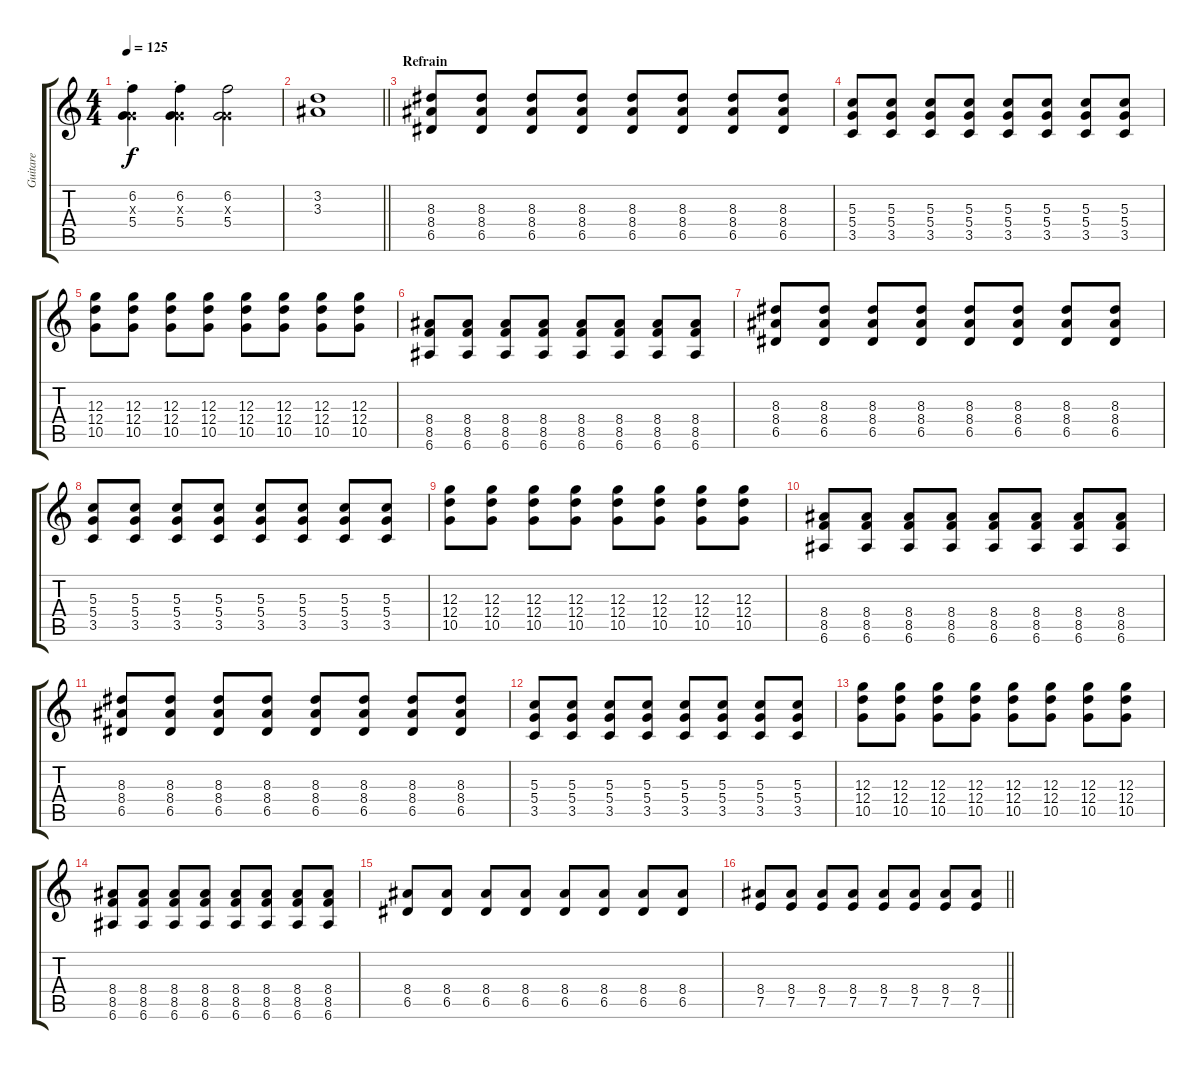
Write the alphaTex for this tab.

\track ("Guitare" "Guitare") {instrument distortionguitar}
\staff {score tabs}
\tuning (E4 B3 G3 D3 A2 E2) {hide}
\ts (4 4)
\tempo 125
\clef g2
\ks c
(6.2{st} 0.3{x} 5.4{st}).4{dy f} (6.2{st} 0.3{x} 5.4{st}).4 (6.2 0.3{x} 5.4).2 |
\barLineRight lightlight
(3.2 3.3).1 |
\section ("" "Refrain")
(8.3 8.4 6.5).8 (8.3 8.4 6.5).8 (8.3 8.4 6.5).8 (8.3 8.4 6.5).8 (8.3 8.4 6.5).8 (8.3 8.4 6.5).8 (8.3 8.4 6.5).8 (8.3 8.4 6.5).8 |
(5.3 5.4 3.5).8 (5.3 5.4 3.5).8 (5.3 5.4 3.5).8 (5.3 5.4 3.5).8 (5.3 5.4 3.5).8 (5.3 5.4 3.5).8 (5.3 5.4 3.5).8 (5.3 5.4 3.5).8 |
(12.3 12.4 10.5).8 (12.3 12.4 10.5).8 (12.3 12.4 10.5).8 (12.3 12.4 10.5).8 (12.3 12.4 10.5).8 (12.3 12.4 10.5).8 (12.3 12.4 10.5).8 (12.3 12.4 10.5).8 |
(8.4 8.5 6.6).8 (8.4 8.5 6.6).8 (8.4 8.5 6.6).8 (8.4 8.5 6.6).8 (8.4 8.5 6.6).8 (8.4 8.5 6.6).8 (8.4 8.5 6.6).8 (8.4 8.5 6.6).8 |
(8.3 8.4 6.5).8 (8.3 8.4 6.5).8 (8.3 8.4 6.5).8 (8.3 8.4 6.5).8 (8.3 8.4 6.5).8 (8.3 8.4 6.5).8 (8.3 8.4 6.5).8 (8.3 8.4 6.5).8 |
(5.3 5.4 3.5).8 (5.3 5.4 3.5).8 (5.3 5.4 3.5).8 (5.3 5.4 3.5).8 (5.3 5.4 3.5).8 (5.3 5.4 3.5).8 (5.3 5.4 3.5).8 (5.3 5.4 3.5).8 |
(12.3 12.4 10.5).8 (12.3 12.4 10.5).8 (12.3 12.4 10.5).8 (12.3 12.4 10.5).8 (12.3 12.4 10.5).8 (12.3 12.4 10.5).8 (12.3 12.4 10.5).8 (12.3 12.4 10.5).8 |
(8.4 8.5 6.6).8 (8.4 8.5 6.6).8 (8.4 8.5 6.6).8 (8.4 8.5 6.6).8 (8.4 8.5 6.6).8 (8.4 8.5 6.6).8 (8.4 8.5 6.6).8 (8.4 8.5 6.6).8 |
(8.3 8.4 6.5).8 (8.3 8.4 6.5).8 (8.3 8.4 6.5).8 (8.3 8.4 6.5).8 (8.3 8.4 6.5).8 (8.3 8.4 6.5).8 (8.3 8.4 6.5).8 (8.3 8.4 6.5).8 |
(5.3 5.4 3.5).8 (5.3 5.4 3.5).8 (5.3 5.4 3.5).8 (5.3 5.4 3.5).8 (5.3 5.4 3.5).8 (5.3 5.4 3.5).8 (5.3 5.4 3.5).8 (5.3 5.4 3.5).8 |
(12.3 12.4 10.5).8 (12.3 12.4 10.5).8 (12.3 12.4 10.5).8 (12.3 12.4 10.5).8 (12.3 12.4 10.5).8 (12.3 12.4 10.5).8 (12.3 12.4 10.5).8 (12.3 12.4 10.5).8 |
(8.4 8.5 6.6).8 (8.4 8.5 6.6).8 (8.4 8.5 6.6).8 (8.4 8.5 6.6).8 (8.4 8.5 6.6).8 (8.4 8.5 6.6).8 (8.4 8.5 6.6).8 (8.4 8.5 6.6).8 |
(8.4 6.5).8 (8.4 6.5).8 (8.4 6.5).8 (8.4 6.5).8 (8.4 6.5).8 (8.4 6.5).8 (8.4 6.5).8 (8.4 6.5).8 |
\barLineRight lightlight
(8.4 7.5).8 (8.4 7.5).8 (8.4 7.5).8 (8.4 7.5).8 (8.4 7.5).8 (8.4 7.5).8 (8.4 7.5).8 (8.4 7.5).8
